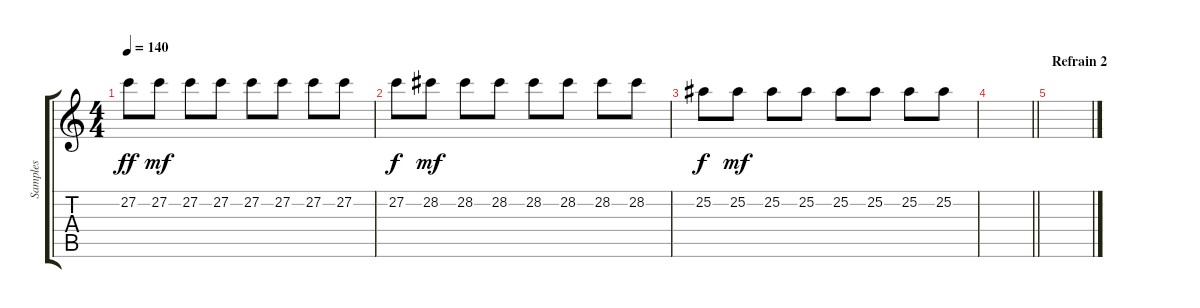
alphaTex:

\track ("Samples" "Samples") {instrument xylophone}
\staff {score tabs}
\tuning (D4 A3 F3 C3 G2 C2) {hide}
\ts (4 4)
\tempo 140
\clef g2
\ks c
27.2.8{dy ff} 27.2.8{dy mf} 27.2.8 27.2.8 27.2.8 27.2.8 27.2.8 27.2.8 |
27.2.8{dy f} 28.2.8{dy mf} 28.2.8 28.2.8 28.2.8 28.2.8 28.2.8 28.2.8 |
25.2.8{dy f} 25.2.8{dy mf} 25.2.8 25.2.8 25.2.8 25.2.8 25.2.8 25.2.8 |
\barLineRight lightlight
|
\section ("" "Refrain 2")
